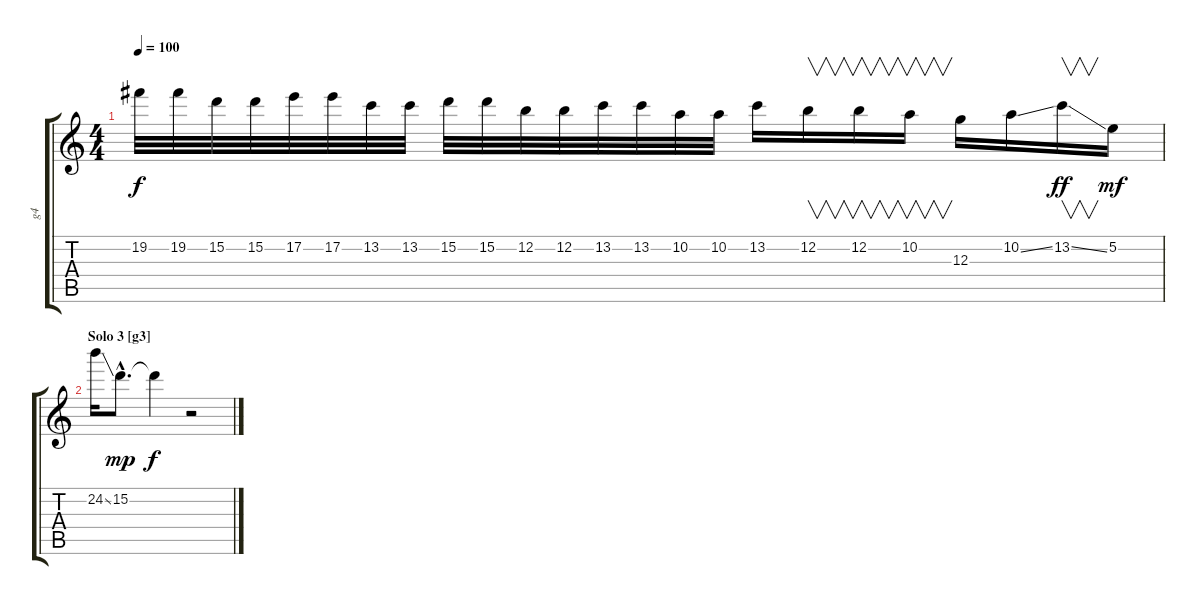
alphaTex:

\track ("g4" "g4") {instrument distortionguitar}
\staff {score tabs}
\tuning (E4 B3 G3 D3 A2 E2) {hide}
\ts (4 4)
\tempo 100
\clef g2
\ks c
19.2.32{dy f} 19.2.32 15.2.32 15.2.32 17.2.32 17.2.32 13.2.32 13.2.32 15.2.32 15.2.32 12.2.32 12.2.32 13.2.32 13.2.32 10.2.32 10.2.32 13.2.16 12.2.16{v} 12.2.16{v} 10.2.16{v} 12.3.16 10.2{ss}.16 13.2{ss}.16{v dy ff} 5.2.16{dy mf} |
\section ("" "Solo 3 [g3]")
24.2{ss}.16 15.2{hac}.8{d dy mp} 15.2{t}.4{dy f} r.2
